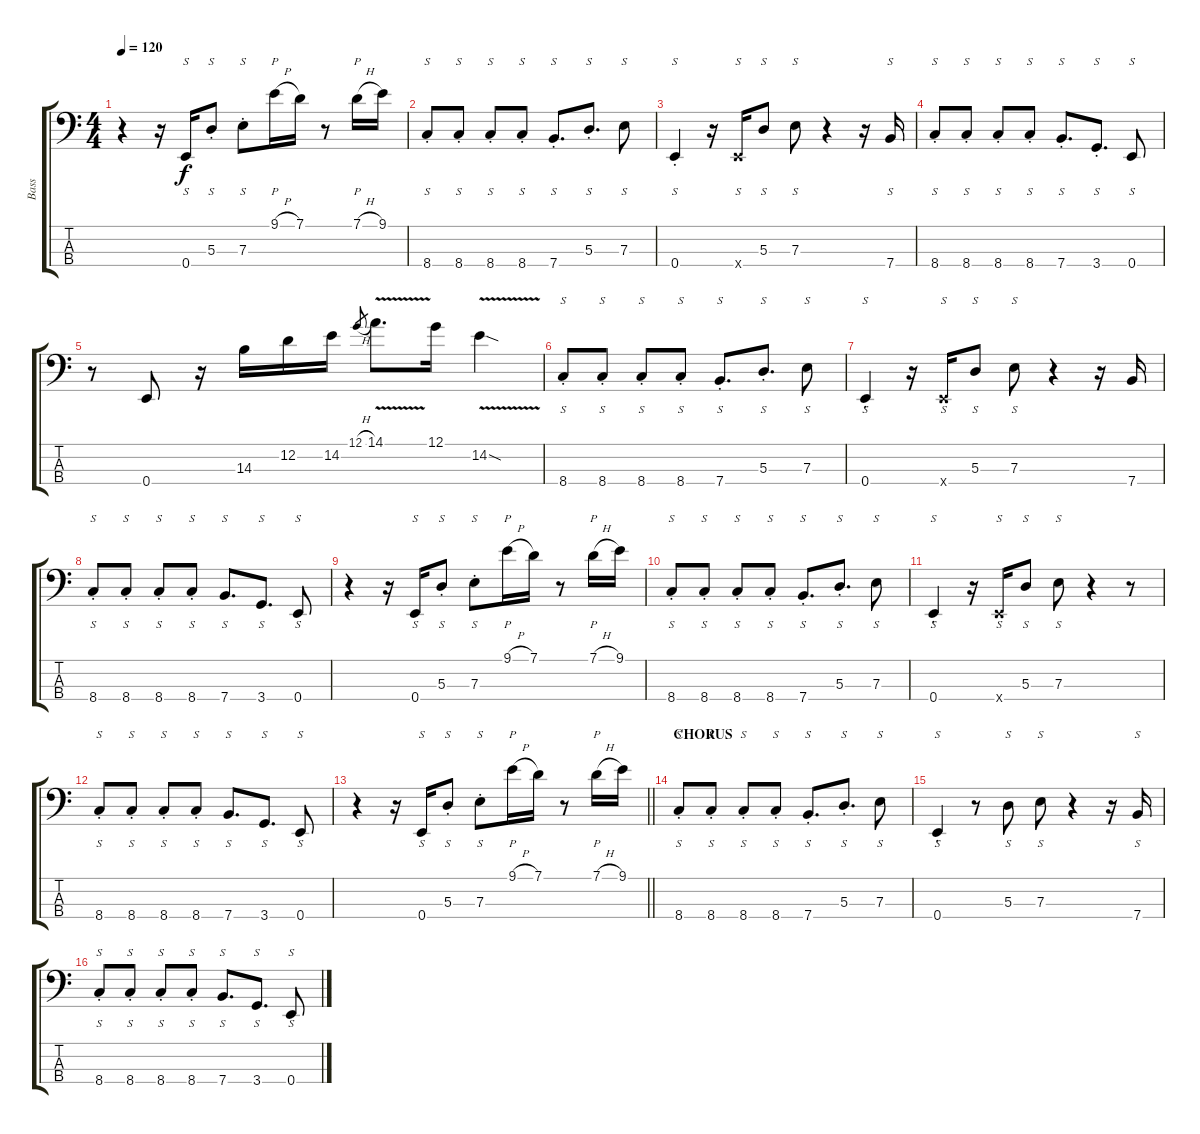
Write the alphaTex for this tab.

\track ("Bass" "Bass") {instrument slapbass1}
\staff {score tabs}
\tuning (G2 D2 A1 E1) {hide}
\ts (4 4)
\tempo 120
\clef f4
\ks c
r.4{dy f} r.16 0.4.16{s} 5.3{st}.8{s} 7.3{st}.8{s} 9.1{h}.16{p} 7.1.16 r.8 7.1{h}.16{p} 9.1.16 |
8.4{st}.8{s instrument slapbass1} 8.4{st}.8{s} 8.4{st}.8{s} 8.4{st}.8{s} 7.4{st}.8{s d} 5.3{st}.8{s d} 7.3.8{s} |
0.4{st}.4{s} r.16 0.4{x}.16{s} 5.3.8{s} 7.3.8{s} r.4 r.16 7.4.16{s} |
8.4{st}.8{s instrument slapbass1} 8.4{st}.8{s} 8.4{st}.8{s} 8.4{st}.8{s} 7.4{st}.8{s d} 3.4{st}.8{s d} 0.4.8{s} |
r.8 0.4.8{instrument electricbassfinger} r.16 14.3.16 12.2.16 14.2.16 12.1{h}.8{gr} 14.1{v}.8{d} 12.1.16 14.2{v sod}.4 |
8.4{st}.8{s instrument slapbass1} 8.4{st}.8{s} 8.4{st}.8{s} 8.4{st}.8{s} 7.4{st}.8{s d} 5.3{st}.8{s d} 7.3.8{s} |
0.4{st}.4{s} r.16 0.4{x}.16{s} 5.3.8{s} 7.3.8{s} r.4 r.16 7.4.16 |
8.4{st}.8{s instrument slapbass1} 8.4{st}.8{s} 8.4{st}.8{s} 8.4{st}.8{s} 7.4.8{s d} 3.4.8{s d} 0.4.8{s} |
r.4 r.16 0.4.16{s} 5.3{st}.8{s} 7.3{st}.8{s} 9.1{h}.16{p} 7.1.16 r.8 7.1{h}.16{p} 9.1.16 |
8.4{st}.8{s instrument slapbass1} 8.4{st}.8{s} 8.4{st}.8{s} 8.4{st}.8{s} 7.4{st}.8{s d} 5.3{st}.8{s d} 7.3.8{s} |
0.4{st}.4{s} r.16 0.4{x}.16{s} 5.3.8{s} 7.3.8{s} r.4 r.8 |
8.4{st}.8{s instrument slapbass1} 8.4{st}.8{s} 8.4{st}.8{s} 8.4{st}.8{s} 7.4.8{s d} 3.4.8{s d} 0.4.8{s} |
\barLineRight lightlight
r.4 r.16 0.4.16{s} 5.3{st}.8{s} 7.3{st}.8{s} 9.1{h}.16{p} 7.1.16 r.8 7.1{h}.16{p} 9.1.16 |
\section ("" "CHORUS")
8.4{st}.8{s instrument slapbass1} 8.4{st}.8{s} 8.4{st}.8{s} 8.4{st}.8{s} 7.4{st}.8{s d} 5.3{st}.8{s d} 7.3.8{s} |
0.4{st}.4{s} r.8 5.3.8{s} 7.3.8{s} r.4 r.16 7.4.16{s} |
8.4{st}.8{s instrument slapbass1} 8.4{st}.8{s} 8.4{st}.8{s} 8.4{st}.8{s} 7.4.8{s d} 3.4.8{s d} 0.4.8{s}
